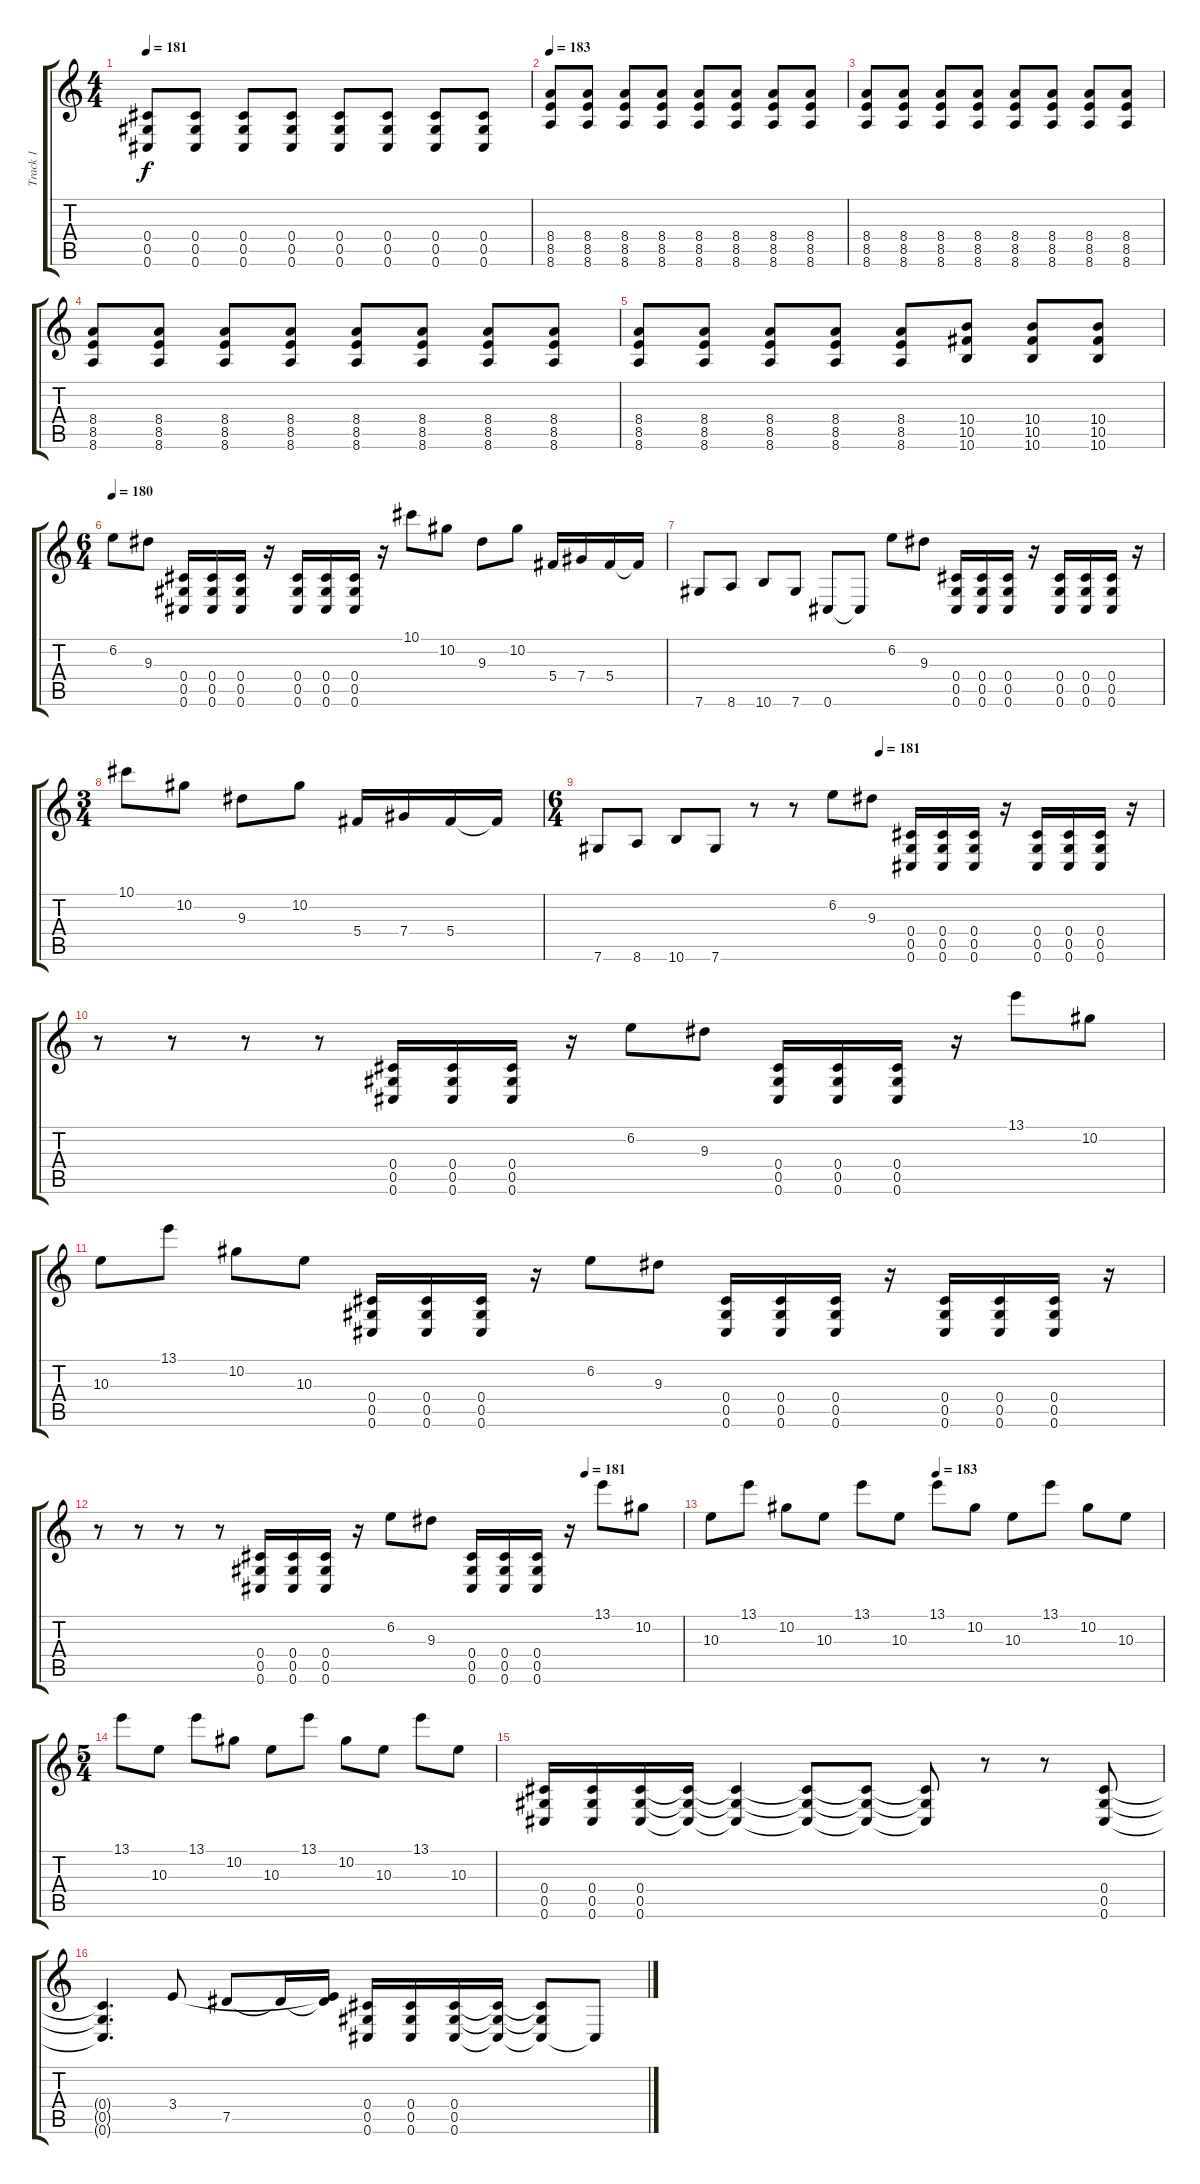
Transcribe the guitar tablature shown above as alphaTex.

\track ("Track 1" "Track 1") {instrument distortionguitar}
\staff {score tabs}
\tuning (Eb4 Bb3 Gb3 Db3 Ab2 Db2) {hide}
\ts (4 4)
\tempo 181
\clef g2
\ks c
(0.4 0.5 0.6).8{dy f} (0.4 0.5 0.6).8 (0.4 0.5 0.6).8 (0.4 0.5 0.6).8 (0.4 0.5 0.6).8 (0.4 0.5 0.6).8 (0.4 0.5 0.6).8 (0.4 0.5 0.6).8 |
\tempo 183
(8.4 8.5 8.6).8 (8.4 8.5 8.6).8 (8.4 8.5 8.6).8 (8.4 8.5 8.6).8 (8.4 8.5 8.6).8 (8.4 8.5 8.6).8 (8.4 8.5 8.6).8 (8.4 8.5 8.6).8 |
(8.4 8.5 8.6).8 (8.4 8.5 8.6).8 (8.4 8.5 8.6).8 (8.4 8.5 8.6).8 (8.4 8.5 8.6).8 (8.4 8.5 8.6).8 (8.4 8.5 8.6).8 (8.4 8.5 8.6).8 |
(8.4 8.5 8.6).8 (8.4 8.5 8.6).8 (8.4 8.5 8.6).8 (8.4 8.5 8.6).8 (8.4 8.5 8.6).8 (8.4 8.5 8.6).8 (8.4 8.5 8.6).8 (8.4 8.5 8.6).8 |
(8.4 8.5 8.6).8 (8.4 8.5 8.6).8 (8.4 8.5 8.6).8 (8.4 8.5 8.6).8 (8.4 8.5 8.6).8 (10.4 10.5 10.6).8 (10.4 10.5 10.6).8 (10.4 10.5 10.6).8 |
\ts (6 4)
\tempo 180
6.2.8 9.3.8 (0.4 0.5 0.6).16 (0.4 0.5 0.6).16 (0.4 0.5 0.6).16 r.16 (0.4 0.5 0.6).16 (0.4 0.5 0.6).16 (0.4 0.5 0.6).16 r.16 10.1.8 10.2.8 9.3.8 10.2.8 5.4.16 7.4.16 5.4.16 5.4{t}.16 |
7.6.8 8.6.8 10.6.8 7.6.8 0.6.8 0.6{t}.8 6.2.8 9.3.8 (0.4 0.5 0.6).16 (0.4 0.5 0.6).16 (0.4 0.5 0.6).16 r.16 (0.4 0.5 0.6).16 (0.4 0.5 0.6).16 (0.4 0.5 0.6).16 r.16 |
\ts (3 4)
10.1.8 10.2.8 9.3.8 10.2.8 5.4.16 7.4.16 5.4.16 5.4{t}.16 |
\ts (6 4)
\tempo (181 0.5)
7.6.8 8.6.8 10.6.8 7.6.8 r.8 r.8 6.2.8 9.3.8 (0.4 0.5 0.6).16 (0.4 0.5 0.6).16 (0.4 0.5 0.6).16 r.16 (0.4 0.5 0.6).16 (0.4 0.5 0.6).16 (0.4 0.5 0.6).16 r.16 |
r.8 r.8 r.8 r.8 (0.4 0.5 0.6).16 (0.4 0.5 0.6).16 (0.4 0.5 0.6).16 r.16 6.2.8 9.3.8 (0.4 0.5 0.6).16 (0.4 0.5 0.6).16 (0.4 0.5 0.6).16 r.16 13.1.8 10.2.8 |
10.3.8 13.1.8 10.2.8 10.3.8 (0.4 0.5 0.6).16 (0.4 0.5 0.6).16 (0.4 0.5 0.6).16 r.16 6.2.8 9.3.8 (0.4 0.5 0.6).16 (0.4 0.5 0.6).16 (0.4 0.5 0.6).16 r.16 (0.4 0.5 0.6).16 (0.4 0.5 0.6).16 (0.4 0.5 0.6).16 r.16 |
\tempo (181 0.8333333333333334)
r.8 r.8 r.8 r.8 (0.4 0.5 0.6).16 (0.4 0.5 0.6).16 (0.4 0.5 0.6).16 r.16 6.2.8 9.3.8 (0.4 0.5 0.6).16 (0.4 0.5 0.6).16 (0.4 0.5 0.6).16 r.16 13.1.8 10.2.8 |
\tempo (183 0.5)
10.3.8 13.1.8 10.2.8 10.3.8 13.1.8 10.3.8 13.1.8 10.2.8 10.3.8 13.1.8 10.2.8 10.3.8 |
\ts (5 4)
13.1.8 10.3.8 13.1.8 10.2.8 10.3.8 13.1.8 10.2.8 10.3.8 13.1.8 10.3.8 |
(0.4 0.5 0.6).16 (0.4 0.5 0.6).16 (0.4 0.5 0.6).16 (0.4{t} 0.5{t} 0.6{t}).16 (0.4{t} 0.5{t} 0.6{t}).4 (0.4{t} 0.5{t} 0.6{t}).8 (0.4{t} 0.5{t} 0.6{t}).8 (0.4{t} 0.5{t} 0.6{t}).8 r.8 r.8 (0.4 0.5 0.6).8 |
(0.4{t} 0.5{t} 0.6{t}).4{d} 3.4.8 7.5.8 7.5{t}.16 (3.4{t} 7.5{t}).16 (0.4 0.5 0.6).16 (0.4 0.5 0.6).16 (0.4 0.5 0.6).16 (0.4{t} 0.5{t} 0.6{t}).16 (0.4{t} 0.5{t} 0.6{t}).8 0.6{t}.8
